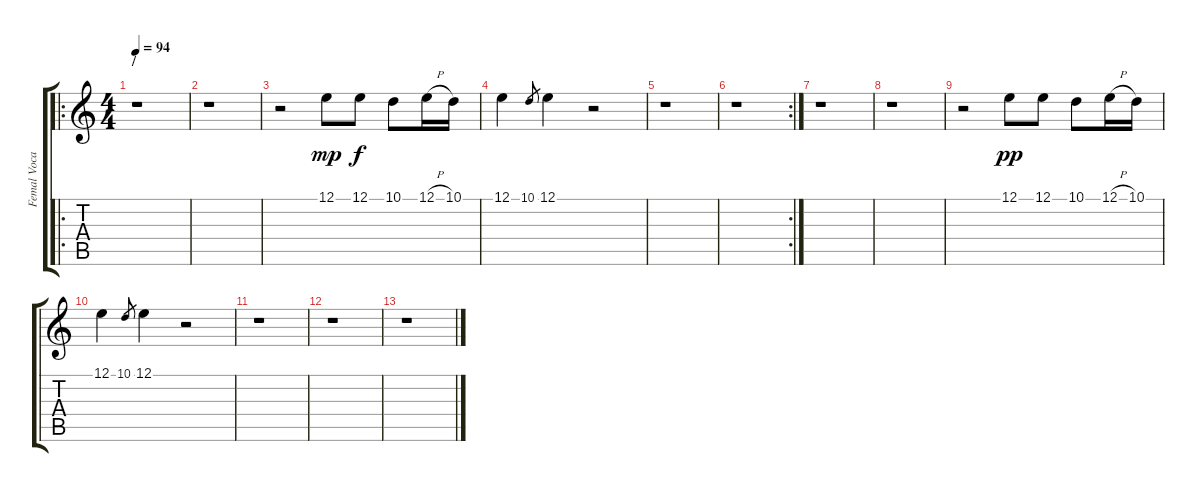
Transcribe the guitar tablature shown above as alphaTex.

\track ("Femal Vocal 2" "Femal Voca") {instrument voiceoohs}
\staff {score tabs}
\tuning (E4 B3 G3 D3 A2 E2) {hide}
\ro
\ts (4 4)
\section ("" "/")
\tempo 94
\clef g2
\ks c
r.1{dy f} |
r.1 |
r.2 12.1.8{dy mp} 12.1.8{dy f} 10.1.8 12.1{h}.16 10.1.16 |
12.1.4 10.1.8{gr} 12.1.4 r.2 |
r.1 |
\rc 2
r.1 |
r.1 |
r.1 |
r.2 12.1.8{dy pp} 12.1.8 10.1.8 12.1{h}.16 10.1.16 |
12.1.4 10.1.8{gr} 12.1.4 r.2 |
r.1 |
r.1 |
r.1
